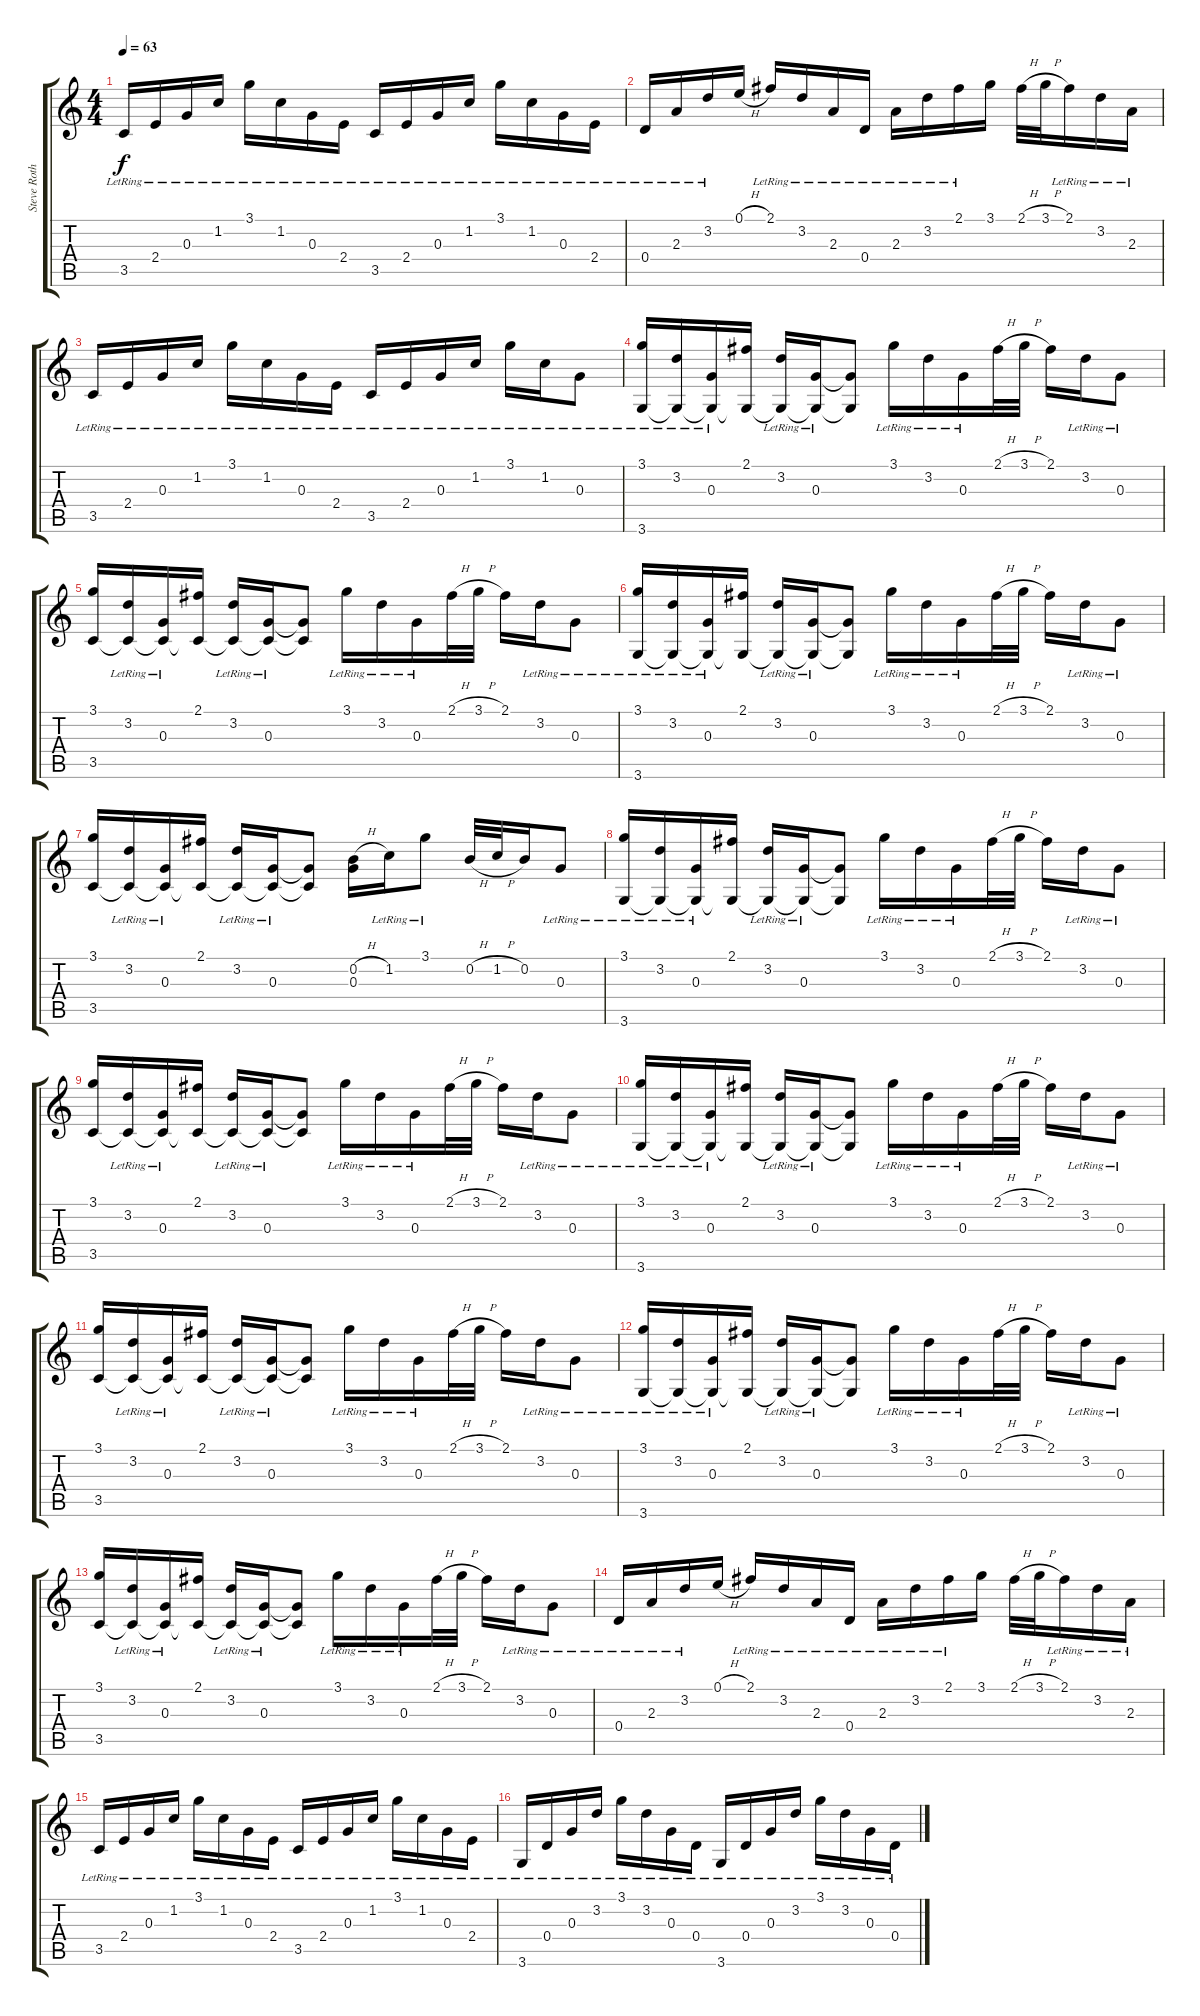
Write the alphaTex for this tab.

\track ("Steve Rothery" "Steve Roth") {instrument electricguitarmuted}
\staff {score tabs}
\tuning (E4 B3 G3 D3 A2 E2) {hide}
\ts (4 4)
\tempo 63
\clef g2
\ks c
3.5{lr}.16{dy f} 2.4{lr}.16 0.3{lr}.16 1.2{lr}.16 3.1{lr}.16 1.2{lr}.16 0.3{lr}.16 2.4{lr}.16 3.5{lr}.16 2.4{lr}.16 0.3{lr}.16 1.2{lr}.16 3.1{lr}.16 1.2{lr}.16 0.3{lr}.16 2.4{lr}.16 |
0.4{lr}.16 2.3{lr}.16 3.2{lr}.16 0.1{h}.16 2.1{lr}.16 3.2{lr}.16 2.3{lr}.16 0.4{lr}.16 2.3{lr}.16 3.2{lr}.16 2.1{lr}.16 3.1.16 2.1{h}.32 3.1{h}.32 2.1{lr}.16 3.2{lr}.16 2.3{lr}.16 |
3.5{lr}.16 2.4{lr}.16 0.3{lr}.16 1.2{lr}.16 3.1{lr}.16 1.2{lr}.16 0.3{lr}.16 2.4{lr}.16 3.5{lr}.16 2.4{lr}.16 0.3{lr}.16 1.2{lr}.16 3.1{lr}.16 1.2{lr}.16 0.3{lr}.8 |
(3.1{lr} 3.6).16 (3.2{lr} 3.6{t}).16 (0.3{lr} 3.6{t}).16 (2.1 3.6{t}).16 (3.2{lr} 3.6{t}).16 (0.3{lr} 3.6{t}).16 (0.3{t} 3.6{t}).8 3.1{lr}.16 3.2{lr}.16 0.3{lr}.16 2.1{h}.32 3.1{h}.32 2.1.16 3.2{lr}.16 0.3{lr}.8 |
(3.1 3.5).16 (3.2{lr} 3.5{t}).16 (0.3{lr} 3.5{t}).16 (2.1 3.5{t}).16 (3.2{lr} 3.5{t}).16 (0.3{lr} 3.5{t}).16 (0.3{t} 3.5{t}).8 3.1{lr}.16 3.2{lr}.16 0.3{lr}.16 2.1{h}.32 3.1{h}.32 2.1.16 3.2{lr}.16 0.3{lr}.8 |
(3.1{lr} 3.6).16 (3.2{lr} 3.6{t}).16 (0.3{lr} 3.6{t}).16 (2.1 3.6{t}).16 (3.2{lr} 3.6{t}).16 (0.3{lr} 3.6{t}).16 (0.3{t} 3.6{t}).8 3.1{lr}.16 3.2{lr}.16 0.3{lr}.16 2.1{h}.32 3.1{h}.32 2.1.16 3.2{lr}.16 0.3{lr}.8 |
(3.1 3.5).16 (3.2{lr} 3.5{t}).16 (0.3{lr} 3.5{t}).16 (2.1 3.5{t}).16 (3.2{lr} 3.5{t}).16 (0.3{lr} 3.5{t}).16 (0.3{t} 3.5{t}).8 (0.2{h} 0.3).16 1.2{lr}.16 3.1{lr}.8 0.2{h}.32 1.2{h}.32 0.2.16 0.3{lr}.8 |
(3.1{lr} 3.6).16 (3.2{lr} 3.6{t}).16 (0.3{lr} 3.6{t}).16 (2.1 3.6{t}).16 (3.2{lr} 3.6{t}).16 (0.3{lr} 3.6{t}).16 (0.3{t} 3.6{t}).8 3.1{lr}.16 3.2{lr}.16 0.3{lr}.16 2.1{h}.32 3.1{h}.32 2.1.16 3.2{lr}.16 0.3{lr}.8 |
(3.1 3.5).16 (3.2{lr} 3.5{t}).16 (0.3{lr} 3.5{t}).16 (2.1 3.5{t}).16 (3.2{lr} 3.5{t}).16 (0.3{lr} 3.5{t}).16 (0.3{t} 3.5{t}).8 3.1{lr}.16 3.2{lr}.16 0.3{lr}.16 2.1{h}.32 3.1{h}.32 2.1.16 3.2{lr}.16 0.3{lr}.8 |
(3.1{lr} 3.6).16 (3.2{lr} 3.6{t}).16 (0.3{lr} 3.6{t}).16 (2.1 3.6{t}).16 (3.2{lr} 3.6{t}).16 (0.3{lr} 3.6{t}).16 (0.3{t} 3.6{t}).8 3.1{lr}.16 3.2{lr}.16 0.3{lr}.16 2.1{h}.32 3.1{h}.32 2.1.16 3.2{lr}.16 0.3{lr}.8 |
(3.1 3.5).16 (3.2{lr} 3.5{t}).16 (0.3{lr} 3.5{t}).16 (2.1 3.5{t}).16 (3.2{lr} 3.5{t}).16 (0.3{lr} 3.5{t}).16 (0.3{t} 3.5{t}).8 3.1{lr}.16 3.2{lr}.16 0.3{lr}.16 2.1{h}.32 3.1{h}.32 2.1.16 3.2{lr}.16 0.3{lr}.8 |
(3.1{lr} 3.6).16 (3.2{lr} 3.6{t}).16 (0.3{lr} 3.6{t}).16 (2.1 3.6{t}).16 (3.2{lr} 3.6{t}).16 (0.3{lr} 3.6{t}).16 (0.3{t} 3.6{t}).8 3.1{lr}.16 3.2{lr}.16 0.3{lr}.16 2.1{h}.32 3.1{h}.32 2.1.16 3.2{lr}.16 0.3{lr}.8 |
(3.1 3.5).16 (3.2{lr} 3.5{t}).16 (0.3{lr} 3.5{t}).16 (2.1 3.5{t}).16 (3.2{lr} 3.5{t}).16 (0.3{lr} 3.5{t}).16 (0.3{t} 3.5{t}).8 3.1{lr}.16 3.2{lr}.16 0.3{lr}.16 2.1{h}.32 3.1{h}.32 2.1.16 3.2{lr}.16 0.3{lr}.8 |
0.4{lr}.16 2.3{lr}.16 3.2{lr}.16 0.1{h}.16 2.1{lr}.16 3.2{lr}.16 2.3{lr}.16 0.4{lr}.16 2.3{lr}.16 3.2{lr}.16 2.1{lr}.16 3.1.16 2.1{h}.32 3.1{h}.32 2.1{lr}.16 3.2{lr}.16 2.3{lr}.16 |
3.5{lr}.16 2.4{lr}.16 0.3{lr}.16 1.2{lr}.16 3.1{lr}.16 1.2{lr}.16 0.3{lr}.16 2.4{lr}.16 3.5{lr}.16 2.4{lr}.16 0.3{lr}.16 1.2{lr}.16 3.1{lr}.16 1.2{lr}.16 0.3{lr}.16 2.4{lr}.16 |
3.6{lr}.16 0.4{lr}.16 0.3{lr}.16 3.2{lr}.16 3.1{lr}.16 3.2{lr}.16 0.3{lr}.16 0.4{lr}.16 3.6{lr}.16 0.4{lr}.16 0.3{lr}.16 3.2{lr}.16 3.1{lr}.16 3.2{lr}.16 0.3{lr}.16 0.4{lr}.16
